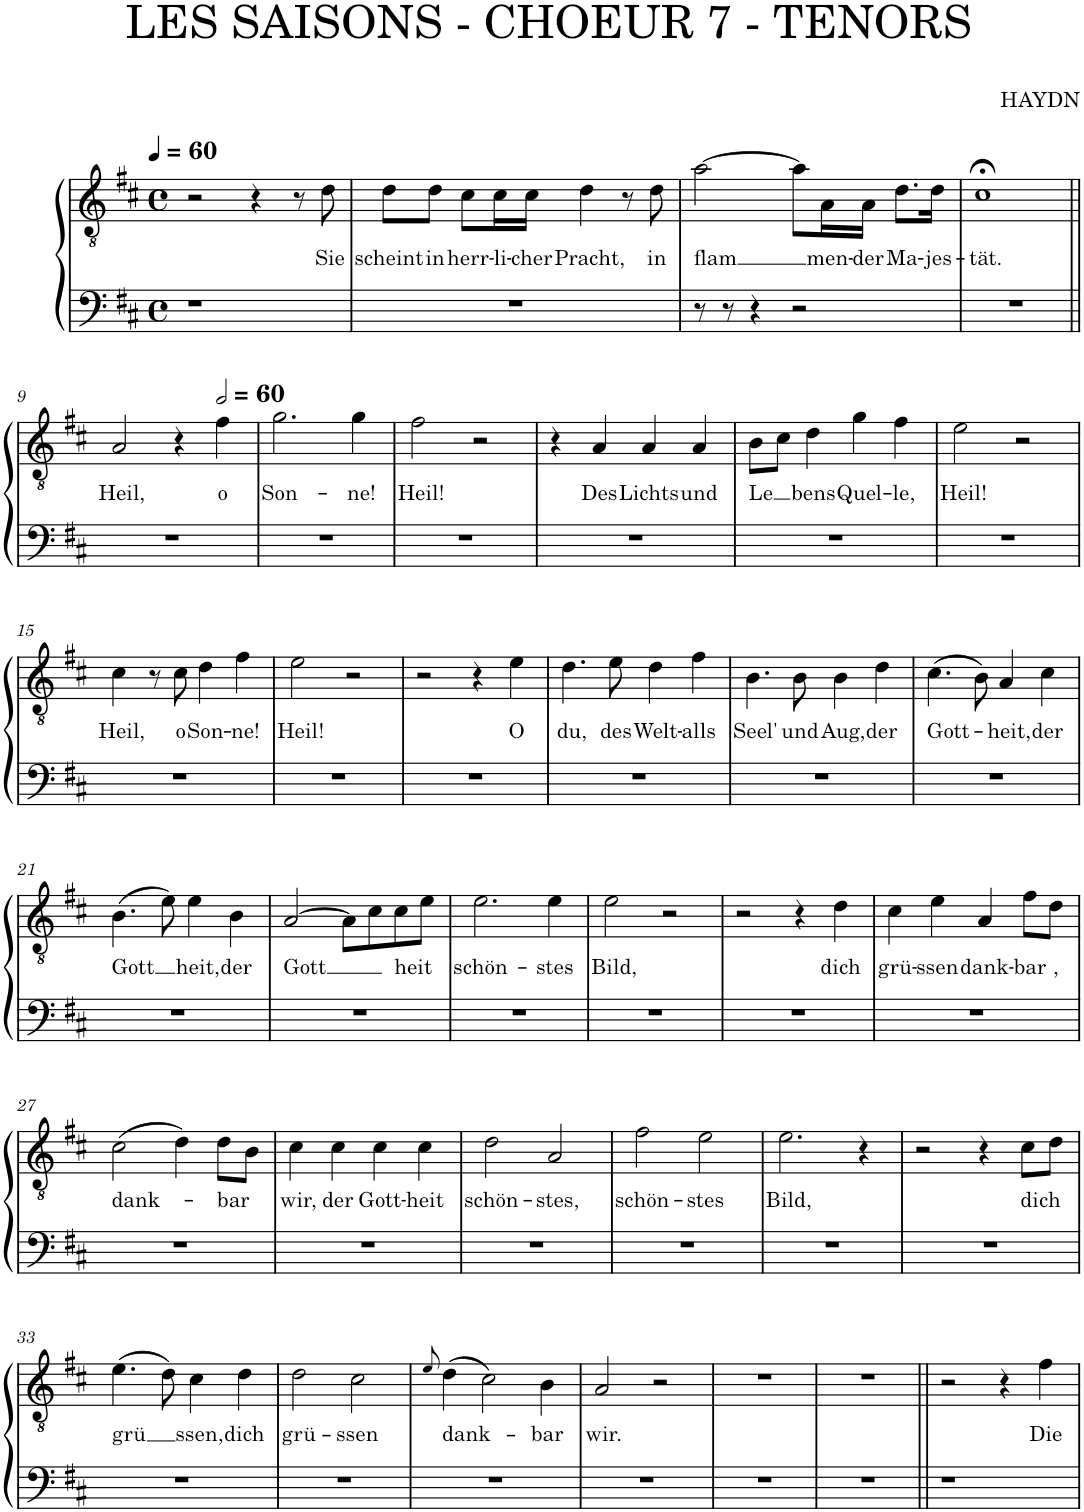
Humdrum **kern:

**kern	**kern	**text
*part1	*part1	*part1
*staff2	*staff1	*staff1
*I"Piano	*	*
*I'Pno.	*	*
*clefF4	*clefGv2	*
*k[f#c#]	*k[f#c#]	*
*M4/4	*M4/4	*
*met(c)	*met(c)	*
*MM60	*MM60	*
=5	=5	=5
1r	2r	.
.	4r	.
.	8r	.
!	!	!LO:LY:b
.	8d\	Sie
=6	=6	=6
!	!	!LO:LY:b
1r	8d\L	scheint
!	!	!LO:LY:b
.	8d\J	in
!	!	!LO:LY:b
.	8c#\L	herr-
!	!	!LO:LY:b
.	16c#\L	-li-
!	!	!LO:LY:b
.	16c#\JJ	-cher
!	!	!LO:LY:b
.	4d\	Pracht,
.	8r	.
!	!	!LO:LY:b
.	8d\	in
=7	=7	=7
!	!	!LO:LY:b
8r	[2a\	flam
8r	.	.
4r	.	.
2r	8a\L]	.
!	!	!LO:LY:b
.	16A\L	men-
!	!	!LO:LY:b
.	16A\JJ	-der
!	!	!LO:LY:b
.	8.d\L	Ma-
!	!	!LO:LY:b
.	16d\Jk	-jes-
=8	=8	=8
!	!	!LO:LY:b
1r	1c#;<	-tät.
!!LO:LB:g=z
=9||	=9||	=9||
!	!	!LO:LY:b
1r	2A/	Heil,
.	4r	.
*	*MM120	*
!	!	!LO:LY:b
.	4f#\	o
=10	=10	=10
!	!	!LO:LY:b
1r	2.g\	Son-
!	!	!LO:LY:b
.	4g\	-ne!
=11	=11	=11
!	!	!LO:LY:b
1r	2f#\	Heil!
.	2r	.
=12	=12	=12
1r	4r	.
!	!	!LO:LY:b
.	4A/	Des
!	!	!LO:LY:b
.	4A/	Lichts
!	!	!LO:LY:b
.	4A/	und
=13	=13	=13
!	!	!LO:LY:b
1r	8B\L	Le
.	8c#\J	.
!	!	!LO:LY:b
.	4d\	bens
!	!	!LO:LY:b
.	4g\	Quel-
!	!	!LO:LY:b
.	4f#\	-le,
=14	=14	=14
!	!	!LO:LY:b
1r	2e\	Heil!
.	2r	.
!!LO:LB:g=z
=15	=15	=15
!	!	!LO:LY:b
1r	4c#\	Heil,
.	8r	.
!	!	!LO:LY:b
.	8c#\	o
!	!	!LO:LY:b
.	4d\	Son-
!	!	!LO:LY:b
.	4f#\	-ne!
=16	=16	=16
!	!	!LO:LY:b
1r	2e\	Heil!
.	2r	.
=17	=17	=17
1r	2r	.
.	4r	.
!	!	!LO:LY:b
.	4e\	O
=18	=18	=18
!	!	!LO:LY:b
1r	4.d\	du,
!	!	!LO:LY:b
.	8e\	des
!	!	!LO:LY:b
.	4d\	Welt-
!	!	!LO:LY:b
.	4f#\	-alls
=19	=19	=19
!	!	!LO:LY:b
1r	4.B\	Seel'
!	!	!LO:LY:b
.	8B\	und
!	!	!LO:LY:b
.	4B\	Aug,
!	!	!LO:LY:b
.	4d\	der
=20	=20	=20
!	!	!LO:LY:b
1r	(4.c#\	Gott-
.	8B\)	.
!	!	!LO:LY:b
.	4A/	-heit,
!	!	!LO:LY:b
.	4c#\	der
!!LO:LB:g=z
=21	=21	=21
!	!	!LO:LY:b
1r	(4.B\	Gott
.	8e\)	.
!	!	!LO:LY:b
.	4e\	heit,
!	!	!LO:LY:b
.	4B\	der
=22	=22	=22
!	!	!LO:LY:b
1r	[2A/	Gott
.	8A\L]	.
.	8c#\	.
!	!	!LO:LY:b
.	8c#\	heit
.	8e\J	.
=23	=23	=23
!	!	!LO:LY:b
1r	2.e\	schön-
!	!	!LO:LY:b
.	4e\	-stes
=24	=24	=24
!	!	!LO:LY:b
1r	2e\	Bild,
.	2r	.
=25	=25	=25
1r	2r	.
.	4r	.
!	!	!LO:LY:b
.	4d\	dich
=26	=26	=26
!	!	!LO:LY:b
1r	4c#\	grü-
!	!	!LO:LY:b
.	4e\	-ssen
!	!	!LO:LY:b
.	4A/	dank-
!	!	!LO:LY:b
.	8f#\L	-bar
!	!	!LO:LY:b
.	8d\J	,
!!LO:LB:g=z
=27	=27	=27
!	!	!LO:LY:b
1r	(2c#\	dank-
.	4d\)	.
!	!	!LO:LY:b
.	8d\L	-bar
.	8B\J	.
=28	=28	=28
!	!	!LO:LY:b
1r	4c#\	wir,
!	!	!LO:LY:b
.	4c#\	der
!	!	!LO:LY:b
.	4c#\	Gott-
!	!	!LO:LY:b
.	4c#\	-heit
=29	=29	=29
!	!	!LO:LY:b
1r	2d\	schön-
!	!	!LO:LY:b
.	2A/	-stes,
=30	=30	=30
!	!	!LO:LY:b
1r	2f#\	schön-
!	!	!LO:LY:b
.	2e\	-stes
=31	=31	=31
!	!	!LO:LY:b
1r	2.e\	Bild,
.	4r	.
=32	=32	=32
1r	2r	.
.	4r	.
!	!	!LO:LY:b
.	8c#\L	dich
.	8d\J	.
!!LO:LB:g=z
=33	=33	=33
!	!	!LO:LY:b
1r	(4.e\	grü
.	8d\)	.
!	!	!LO:LY:b
.	4c#\	ssen,
!	!	!LO:LY:b
.	4d\	dich
=34	=34	=34
!	!	!LO:LY:b
1r	2d\	grü-
!	!	!LO:LY:b
.	2c#\	-ssen
=35	=35	=35
.	8qe/	.
!	!	!LO:LY:b
1r	(4d\	dank-
.	2c#\)	.
!	!	!LO:LY:b
.	4B\	-bar
=36	=36	=36
!	!	!LO:LY:b
1r	2A/	wir.
.	2r	.
=37	=37	=37
1r	1r	.
=38	=38	=38
1r	1r	.
=50||	=50||	=50||
1r	2r	.
.	4r	.
!	!	!LO:LY:b
.	4f#\	Die
=	=	=
*-	*-	*-
